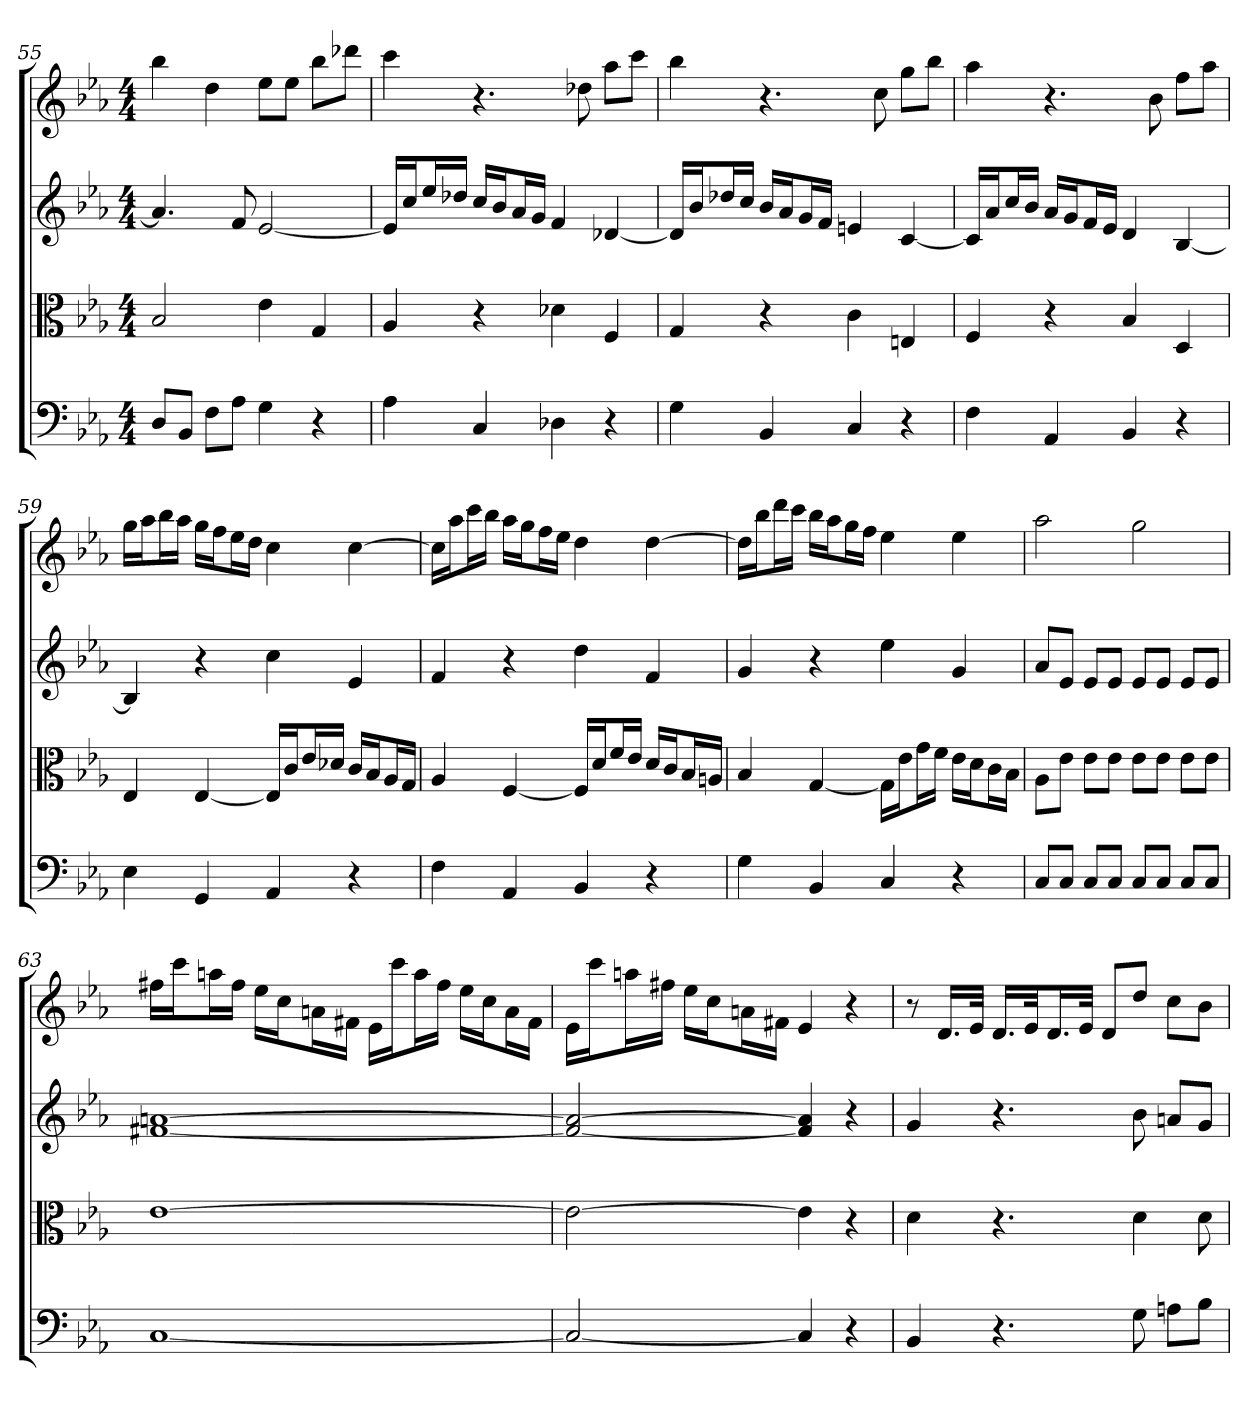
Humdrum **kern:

**kern	**kern	**kern	**kern
*part4	*part3	*part2	*part1
*staff4	*staff3	*staff2	*staff1
*clefF4	*clefC3	*	*
*k[b-e-a-]	*k[b-e-a-]	*k[b-e-a-]	*k[b-e-a-]
*E-:	*E-:	*E-:	*E-:
*M4/4	*M4/4	*M4/4	*M4/4
=55	=55	=55	=55
8D/L	2B-	4.a-]	4bb-
8BB-/J	.	.	.
8F\L	.	.	4dd
8A-\J	.	8f	.
4G	4e-	[2e-	8ee-L
.	.	.	8ee-J
4r	4G	.	8bb-L
.	.	.	8ddd-XJ
=56	=56	=56	=56
4A-	4A-	16e-LL]	4ccc
.	.	16ccJ	.
.	.	16ee-L	.
.	.	16dd-XJJ	.
4C	4r	16ccLL	4.r
.	.	16b-J	.
.	.	16a-L	.
.	.	16gJJ	.
4D-X	4d-X	4f	.
.	.	.	8dd-X
4r	4F	[4d-X	8aa-L
.	.	.	8cccJ
=57	=57	=57	=57
4G	4G	16d-LL]	4bb-
.	.	16b-J	.
.	.	16dd-XL	.
.	.	16ccJJ	.
4BB-	4r	16b-LL	4.r
.	.	16a-J	.
.	.	16gL	.
.	.	16fJJ	.
4C	4c	4en	.
.	.	.	8cc
4r	4En	[4c	8ggL
.	.	.	8bb-J
=58	=58	=58	=58
4F	4F	16cLL]	4aa-
.	.	16a-J	.
.	.	16ccL	.
.	.	16b-JJ	.
4AA-	4r	16a-LL	4.r
.	.	16gJ	.
.	.	16fL	.
.	.	16e-JJ	.
4BB-	4B-	4d	.
.	.	.	8b-
4r	4D	[4B-	8ffL
.	.	.	8aa-J
=59	=59	=59	=59
4E-	4E-	4B-]	16ggLL
.	.	.	16aa-J
.	.	.	16bb-L
.	.	.	16aa-JJ
4GG	[4E-	4r	16ggLL
.	.	.	16ffJ
.	.	.	16ee-L
.	.	.	16ddJJ
4AA-	16E-/LL]	4cc	4cc
.	16c/J	.	.
.	16e-/L	.	.
.	16d-X/JJ	.	.
4r	16c/LL	4e-	[4cc
.	16B-/J	.	.
.	16A-/L	.	.
.	16G/JJ	.	.
=60	=60	=60	=60
4F	4A-	4f	16ccLL]
.	.	.	16aa-J
.	.	.	16cccL
.	.	.	16bb-JJ
4AA-	[4F	4r	16aa-LL
.	.	.	16ggJ
.	.	.	16ffL
.	.	.	16ee-JJ
4BB-	16F/LL]	4dd	4dd
.	16d/J	.	.
.	16f/L	.	.
.	16e-/JJ	.	.
4r	16d/LL	4f	[4dd
.	16c/J	.	.
.	16B-/L	.	.
.	16An/JJ	.	.
=61	=61	=61	=61
4G	4B-	4g	16ddLL]
.	.	.	16bb-J
.	.	.	16dddL
.	.	.	16cccJJ
4BB-	[4G	4r	16bb-LL
.	.	.	16aa-J
.	.	.	16ggL
.	.	.	16ffJJ
4C	16G\LL]	4ee-	4ee-
.	16e-\J	.	.
.	16g\L	.	.
.	16f\JJ	.	.
4r	16e-\LL	4g	4ee-
.	16d\J	.	.
.	16c\L	.	.
.	16B-\JJ	.	.
=62	=62	=62	=62
8C/L	8A-\L	8a-L	2aa-
8C/J	8e-\J	8e-J	.
8C/L	8e-\L	8e-L	.
8C/J	8e-\J	8e-J	.
8C/L	8e-\L	8e-L	2gg
8C/J	8e-\J	8e-J	.
8C/L	8e-\L	8e-L	.
8C/J	8e-\J	8e-J	.
=63	=63	=63	=63
[1C	[1e-	[1f#X [1an	16ff#XLL
.	.	.	16cccJ
.	.	.	16aanL
.	.	.	16ff#JJ
.	.	.	16ee-LL
.	.	.	16ccJ
.	.	.	16anL
.	.	.	16f#XJJ
.	.	.	16e-LL
.	.	.	16cccJ
.	.	.	16aaL
.	.	.	16ff#JJ
.	.	.	16ee-LL
.	.	.	16ccJ
.	.	.	16aL
.	.	.	16f#JJ
=64	=64	=64	=64
2C_	2e-_	2f#_ 2a_	16e-LL
.	.	.	16cccJ
.	.	.	16aanL
.	.	.	16ff#XJJ
.	.	.	16ee-LL
.	.	.	16ccJ
.	.	.	16anL
.	.	.	16f#XJJ
4C]	4e-]	4f#] 4a]	4e-
4r	4r	4r	4r
=65	=65	=65	=65
4BB-	4d	4g	8r
.	.	.	16.dLL
.	.	.	32e-JJk
4.r	4.r	4.r	16.dLL
.	.	.	32e-Jk
.	.	.	16.dL
.	.	.	32e-JJk
.	.	.	8dL
8G	4d	8b-	8ddJ
8An\L	.	8anL	8ccL
8B-\J	8d	8gJ	8b-J
=	=	=	=
*-	*-	*-	*-
